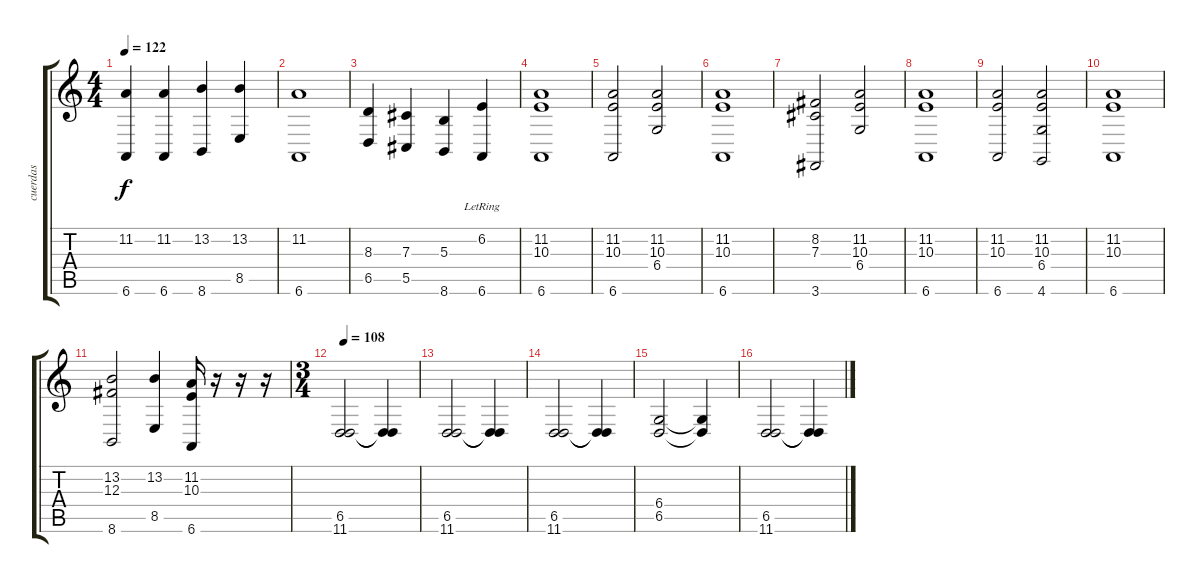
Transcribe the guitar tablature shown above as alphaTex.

\track ("cuerdas" "cuerdas") {instrument stringensemble1}
\staff {score tabs}
\tuning (Eb4 Bb3 Gb3 Db3 Ab2 Eb2) {hide}
\ts (4 4)
\tempo 122
\clef g2
\ks c
(11.2 6.6).4{dy f} (11.2 6.6).4 (13.2 8.6).4 (13.2 8.5).4 |
(11.2 6.6).1 |
(8.3 6.5).4 (7.3 5.5).4 (5.3 8.6).4 (6.2 6.6{lr}).4 |
(11.2 10.3 6.6).1 |
(11.2 10.3 6.6).2 (11.2 10.3 6.4).2 |
(11.2 10.3 6.6).1 |
(8.2 7.3 3.6).2 (11.2 10.3 6.4).2 |
(11.2 10.3 6.6).1 |
(11.2 10.3 6.6).2 (11.2 10.3 6.4 4.6).2 |
(11.2 10.3 6.6).1 |
(13.2 12.3 8.6).2 (13.2 8.5).4 (11.2 10.3 6.6).16 r.16 r.16 r.16 |
\ts (3 4)
\tempo 108
(6.5 11.6).2 (6.5{t} 11.6{t}).4 |
(6.5 11.6).2 (6.5{t} 11.6{t}).4 |
(6.5 11.6).2 (6.5{t} 11.6{t}).4 |
(6.4 6.5).2 (6.4{t} 6.5{t}).4 |
(6.5 11.6).2 (6.5{t} 11.6{t}).4
